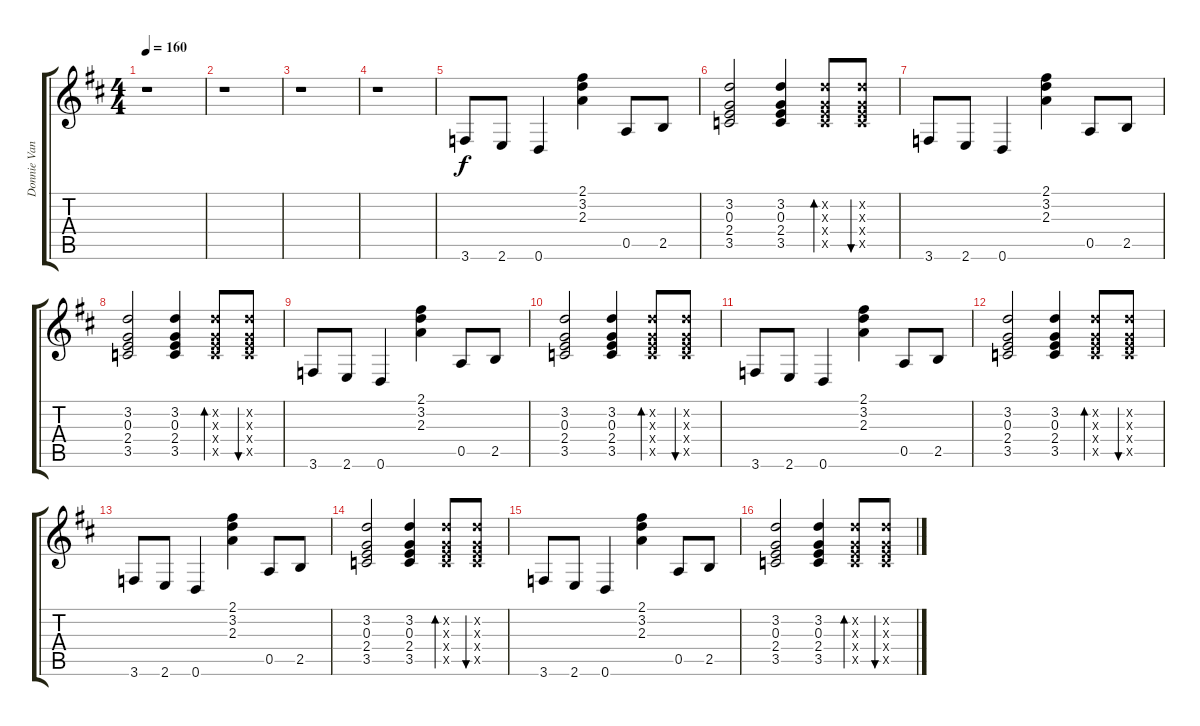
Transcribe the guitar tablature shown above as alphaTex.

\track ("Donnie Van Zant Guitar" "Donnie Van") {instrument acousticguitarsteel}
\staff {score tabs}
\tuning (E4 B3 G3 D3 A2 D2) {hide}
\ts (4 4)
\tempo 160
\clef g2
\ks d
r.1{dy f} |
r.1 |
r.1 |
r.1 |
3.6.8{volume 7 instrument acousticguitarsteel} 2.6.8 0.6.4 (2.1 3.2 2.3).4 0.5.8 2.5.8 |
(3.2 0.3 2.4 3.5).2 (3.2 0.3 2.4 3.5).4 (3.2{x} 0.3{x} 2.4{x} 3.5{x}).8{bd 60} (3.2{x} 0.3{x} 2.4{x} 3.5{x}).8{bu 60} |
3.6.8 2.6.8 0.6.4 (2.1 3.2 2.3).4 0.5.8 2.5.8 |
(3.2 0.3 2.4 3.5).2 (3.2 0.3 2.4 3.5).4 (3.2{x} 0.3{x} 2.4{x} 3.5{x}).8{bd 60} (3.2{x} 0.3{x} 2.4{x} 3.5{x}).8{bu 60} |
3.6.8 2.6.8 0.6.4 (2.1 3.2 2.3).4 0.5.8 2.5.8 |
(3.2 0.3 2.4 3.5).2 (3.2 0.3 2.4 3.5).4 (3.2{x} 0.3{x} 2.4{x} 3.5{x}).8{bd 60} (3.2{x} 0.3{x} 2.4{x} 3.5{x}).8{bu 60} |
3.6.8 2.6.8 0.6.4 (2.1 3.2 2.3).4 0.5.8 2.5.8 |
(3.2 0.3 2.4 3.5).2 (3.2 0.3 2.4 3.5).4 (3.2{x} 0.3{x} 2.4{x} 3.5{x}).8{bd 60} (3.2{x} 0.3{x} 2.4{x} 3.5{x}).8{bu 60} |
3.6.8 2.6.8 0.6.4 (2.1 3.2 2.3).4 0.5.8 2.5.8 |
(3.2 0.3 2.4 3.5).2 (3.2 0.3 2.4 3.5).4 (3.2{x} 0.3{x} 2.4{x} 3.5{x}).8{bd 60} (3.2{x} 0.3{x} 2.4{x} 3.5{x}).8{bu 60} |
3.6.8 2.6.8 0.6.4 (2.1 3.2 2.3).4 0.5.8 2.5.8 |
(3.2 0.3 2.4 3.5).2 (3.2 0.3 2.4 3.5).4 (3.2{x} 0.3{x} 2.4{x} 3.5{x}).8{bd 60} (3.2{x} 0.3{x} 2.4{x} 3.5{x}).8{bu 60}
